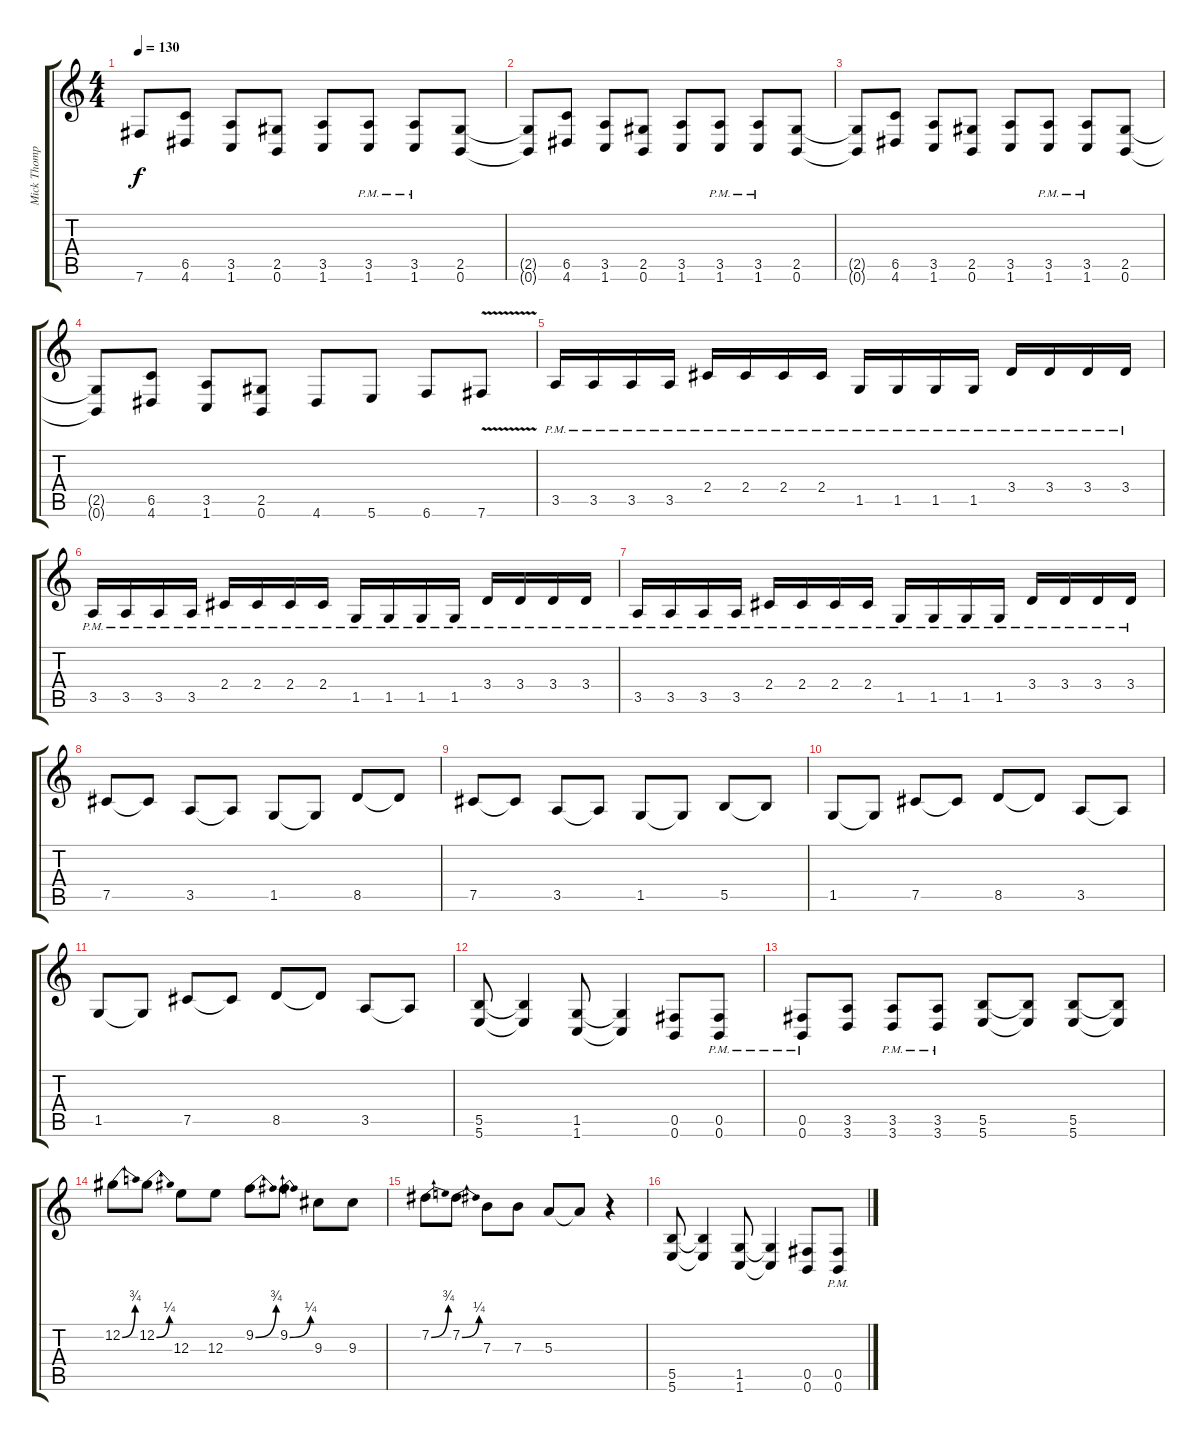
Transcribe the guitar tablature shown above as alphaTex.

\track ("Mick Thompson" "Mick Thomp") {instrument distortionguitar}
\staff {score tabs}
\tuning (Db4 Ab3 E3 B2 Gb2 B1) {hide}
\ts (4 4)
\tempo 130
\clef g2
\ks c
7.6{t}.8{dy f} (6.5 4.6).8 (3.5 1.6).8 (2.5 0.6).8 (3.5 1.6).8 (3.5{pm} 1.6{pm}).8 (3.5{pm} 1.6{pm}).8 (2.5 0.6).8 |
(2.5{t} 0.6{t}).8 (6.5 4.6).8 (3.5 1.6).8 (2.5 0.6).8 (3.5 1.6).8 (3.5{pm} 1.6{pm}).8 (3.5{pm} 1.6{pm}).8 (2.5 0.6).8 |
(2.5{t} 0.6{t}).8 (6.5 4.6).8 (3.5 1.6).8 (2.5 0.6).8 (3.5 1.6).8 (3.5{pm} 1.6{pm}).8 (3.5{pm} 1.6{pm}).8 (2.5 0.6).8 |
(2.5{t} 0.6{t}).8 (6.5 4.6).8 (3.5 1.6).8 (2.5 0.6).8 4.6.8 5.6.8 6.6.8 7.6{v}.8 |
3.5{pm}.16 3.5{pm}.16 3.5{pm}.16 3.5{pm}.16 2.4{pm}.16 2.4{pm}.16 2.4{pm}.16 2.4{pm}.16 1.5{pm}.16 1.5{pm}.16 1.5{pm}.16 1.5{pm}.16 3.4{pm}.16 3.4{pm}.16 3.4{pm}.16 3.4{pm}.16 |
3.5{pm}.16 3.5{pm}.16 3.5{pm}.16 3.5{pm}.16 2.4{pm}.16 2.4{pm}.16 2.4{pm}.16 2.4{pm}.16 1.5{pm}.16 1.5{pm}.16 1.5{pm}.16 1.5{pm}.16 3.4{pm}.16 3.4{pm}.16 3.4{pm}.16 3.4{pm}.16 |
3.5{pm}.16 3.5{pm}.16 3.5{pm}.16 3.5{pm}.16 2.4{pm}.16 2.4{pm}.16 2.4{pm}.16 2.4{pm}.16 1.5{pm}.16 1.5{pm}.16 1.5{pm}.16 1.5{pm}.16 3.4{pm}.16 3.4{pm}.16 3.4{pm}.16 3.4{pm}.16 |
7.5.8 7.5{t}.8 3.5.8 3.5{t}.8 1.5.8 1.5{t}.8 8.5.8 8.5{t}.8 |
7.5.8 7.5{t}.8 3.5.8 3.5{t}.8 1.5.8 1.5{t}.8 5.5.8 5.5{t}.8 |
1.5.8 1.5{t}.8 7.5.8 7.5{t}.8 8.5.8 8.5{t}.8 3.5.8 3.5{t}.8 |
1.5.8 1.5{t}.8 7.5.8 7.5{t}.8 8.5.8 8.5{t}.8 3.5.8 3.5{t}.8 |
(5.5 5.6).8 (5.5{t} 5.6{t}).4 (1.5 1.6).8 (1.5{t} 1.6{t}).4 (0.5 0.6).8 (0.5{pm} 0.6{pm}).8 |
(0.5{pm} 0.6{pm}).8 (3.5 3.6).8 (3.5{pm} 3.6{pm}).8 (3.5{pm} 3.6{pm}).8 (5.5 5.6).8 (5.5{t} 5.6{t}).8 (5.5 5.6).8 (5.5{t} 5.6{t}).8 |
12.2{be (bend 0 0 60 3)}.8 12.2{be (bend 0 0 60 1)}.8 12.3.8 12.3.8 9.2{be (bend 0 0 60 3)}.8 9.2{be (bend 0 0 60 1)}.8 9.3.8 9.3.8 |
7.2{be (bend 0 0 60 3)}.8 7.2{be (bend 0 0 60 1)}.8 7.3.8 7.3.8 5.3.8 5.3{t}.8 r.4 |
(5.5 5.6).8 (5.5{t} 5.6{t}).4 (1.5 1.6).8 (1.5{t} 1.6{t}).4 (0.5 0.6).8 (0.5{pm} 0.6{pm}).8
